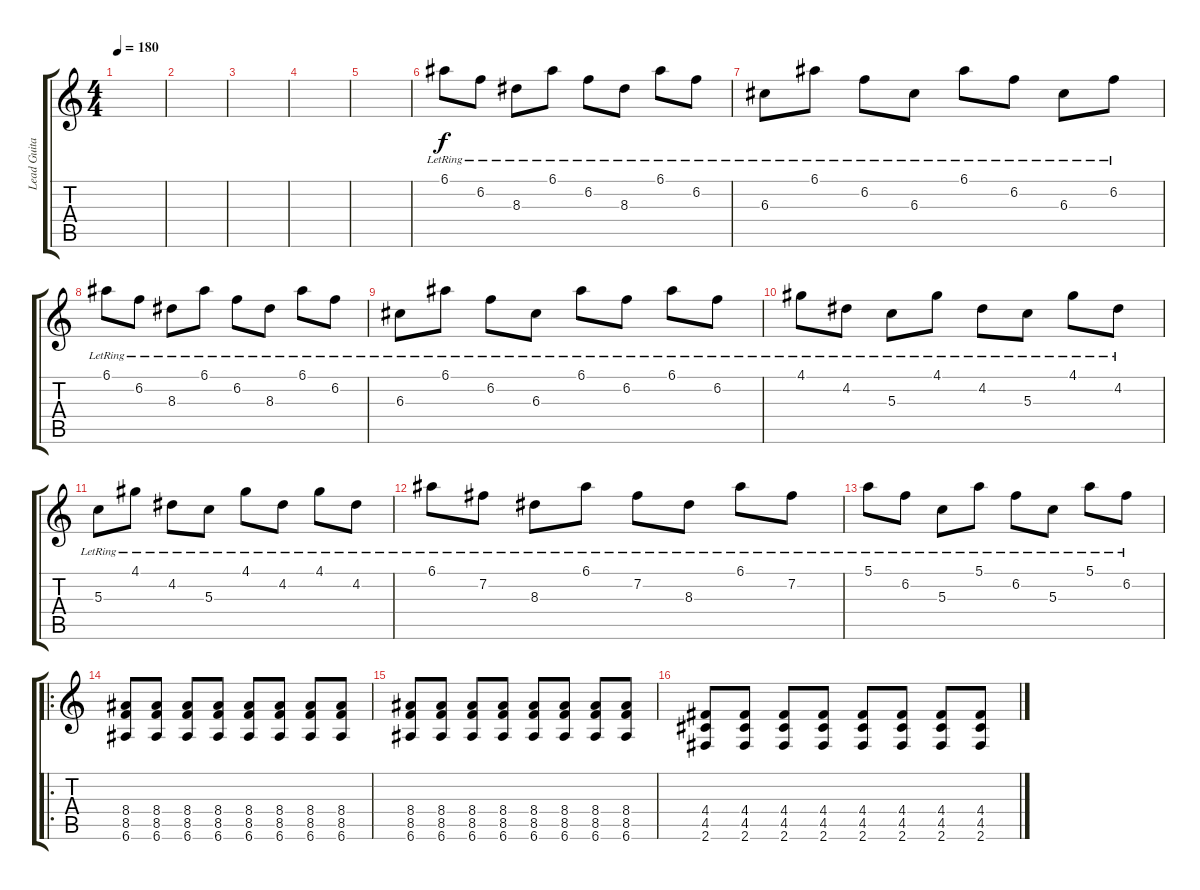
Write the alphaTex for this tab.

\track ("Lead Guitar" "Lead Guita") {instrument distortionguitar}
\staff {score tabs}
\tuning (E4 B3 G3 D3 A2 E2) {hide}
\ts (4 4)
\tempo 180
\clef g2
\ks c
|
|
|
|
|
6.1{lr}.8{balance 16} 6.2{lr}.8 8.3{lr}.8 6.1{lr}.8 6.2{lr}.8 8.3{lr}.8 6.1{lr}.8 6.2{lr}.8 |
6.3{lr}.8 6.1{lr}.8 6.2{lr}.8 6.3{lr}.8 6.1{lr}.8 6.2{lr}.8 6.3{lr}.8 6.2{lr}.8 |
6.1{lr}.8 6.2{lr}.8 8.3{lr}.8 6.1{lr}.8 6.2{lr}.8 8.3{lr}.8 6.1{lr}.8 6.2{lr}.8 |
6.3{lr}.8 6.1{lr}.8 6.2{lr}.8 6.3{lr}.8 6.1{lr}.8 6.2{lr}.8 6.1{lr}.8 6.2{lr}.8 |
4.1{lr}.8 4.2{lr}.8 5.3{lr}.8 4.1{lr}.8 4.2{lr}.8 5.3{lr}.8 4.1{lr}.8 4.2{lr}.8 |
5.3{lr}.8 4.1{lr}.8 4.2{lr}.8 5.3{lr}.8 4.1{lr}.8 4.2{lr}.8 4.1{lr}.8 4.2{lr}.8 |
6.1{lr}.8 7.2{lr}.8 8.3{lr}.8 6.1{lr}.8 7.2{lr}.8 8.3{lr}.8 6.1{lr}.8 7.2{lr}.8 |
5.1{lr}.8 6.2{lr}.8 5.3{lr}.8 5.1{lr}.8 6.2{lr}.8 5.3{lr}.8 5.1{lr}.8 6.2{lr}.8 |
\ro
(8.4 8.5 6.6).8 (8.4 8.5 6.6).8 (8.4 8.5 6.6).8 (8.4 8.5 6.6).8 (8.4 8.5 6.6).8 (8.4 8.5 6.6).8 (8.4 8.5 6.6).8 (8.4 8.5 6.6).8 |
(8.4 8.5 6.6).8 (8.4 8.5 6.6).8 (8.4 8.5 6.6).8 (8.4 8.5 6.6).8 (8.4 8.5 6.6).8 (8.4 8.5 6.6).8 (8.4 8.5 6.6).8 (8.4 8.5 6.6).8 |
(4.4 4.5 2.6).8 (4.4 4.5 2.6).8 (4.4 4.5 2.6).8 (4.4 4.5 2.6).8 (4.4 4.5 2.6).8 (4.4 4.5 2.6).8 (4.4 4.5 2.6).8 (4.4 4.5 2.6).8
